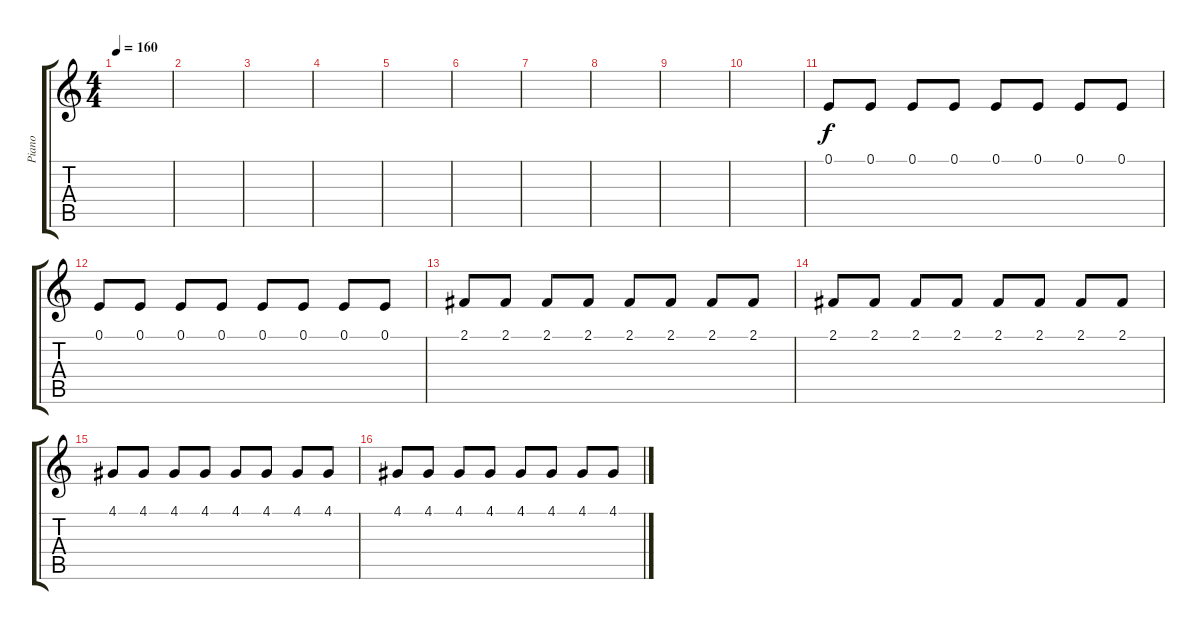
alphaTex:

\track ("Piano" "Piano") {instrument brightacousticpiano}
\staff {score tabs}
\tuning (E4 B3 G3 D3 A2 E2) {hide}
\ts (4 4)
\tempo 160
\clef g2
\ks c
|
|
|
|
|
|
|
|
|
|
0.1.8 0.1.8 0.1.8 0.1.8 0.1.8 0.1.8 0.1.8 0.1.8 |
0.1.8 0.1.8 0.1.8 0.1.8 0.1.8 0.1.8 0.1.8 0.1.8 |
2.1.8 2.1.8 2.1.8 2.1.8 2.1.8 2.1.8 2.1.8 2.1.8 |
2.1.8 2.1.8 2.1.8 2.1.8 2.1.8 2.1.8 2.1.8 2.1.8 |
4.1.8 4.1.8 4.1.8 4.1.8 4.1.8 4.1.8 4.1.8 4.1.8 |
4.1.8 4.1.8 4.1.8 4.1.8 4.1.8 4.1.8 4.1.8 4.1.8
